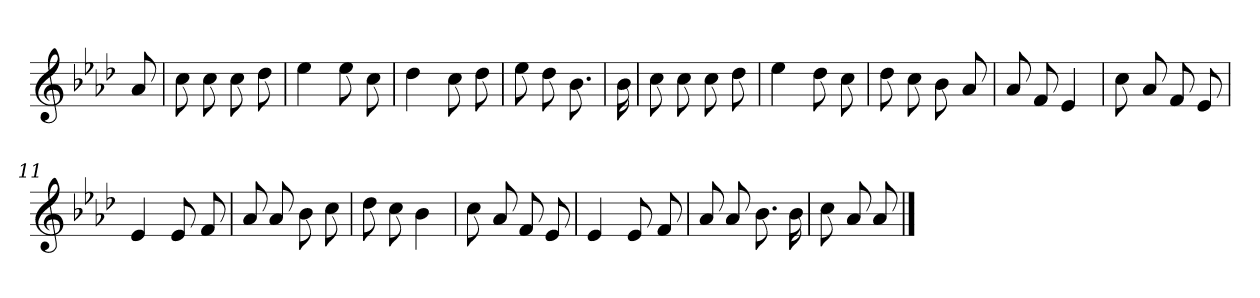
**kern
*part1
*staff1
*clefG2
*k[b-e-a-d-]
*A-:
=
8a-
=1
8cc
8cc
8cc
8dd-
=2
4ee-
8ee-
8cc
=3
4dd-
8cc
8dd-
=4
8ee-
8dd-
8.b-
=5
16b-
=6
8cc
8cc
8cc
8dd-
=7
4ee-
8dd-
8cc
=8
8dd-
8cc
8b-
8a-
=9
8a-
8f
4e-
=10
8cc
8a-
8f
8e-
=11
4e-
8e-
8f
=12
8a-
8a-
8b-
8cc
=13
8dd-
8cc
4b-
=14
8cc
8a-
8f
8e-
=15
4e-
8e-
8f
=16
8a-
8a-
8.b-
16b-
=17
8cc
8a-
8a-
==
*-
